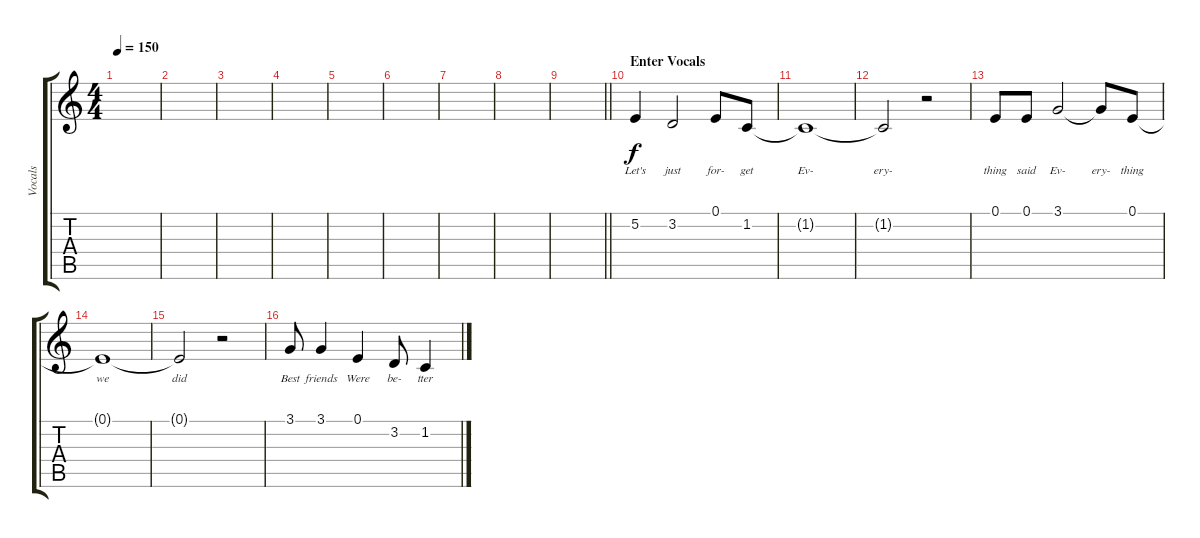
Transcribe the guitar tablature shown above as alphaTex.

\track ("Vocals" "Vocals") {instrument clarinet}
\staff {score tabs}
\tuning (E4 B3 G3 D3 A2 E2) {hide}
\ts (4 4)
\tempo 150
\clef g2
\ks c
|
|
|
|
|
|
|
|
\barLineRight lightlight
|
\section ("" "Enter Vocals")
5.2.4{lyrics (0 "Let's") lyrics (1 "") lyrics (2 "") lyrics (3 "") lyrics (4 "")} 3.2.2{lyrics (0 "just") lyrics (1 "") lyrics (2 "") lyrics (3 "") lyrics (4 "")} 0.1.8{lyrics (0 "for-") lyrics (1 "") lyrics (2 "") lyrics (3 "") lyrics (4 "")} 1.2.8{lyrics (0 "get") lyrics (1 "") lyrics (2 "") lyrics (3 "") lyrics (4 "")} |
1.2{t}.1{lyrics (0 "Ev-") lyrics (1 "") lyrics (2 "") lyrics (3 "") lyrics (4 "")} |
1.2{t}.2{lyrics (0 "ery-") lyrics (1 "") lyrics (2 "") lyrics (3 "") lyrics (4 "")} r.2 |
0.1.8{lyrics (0 "thing") lyrics (1 "") lyrics (2 "") lyrics (3 "") lyrics (4 "")} 0.1.8{lyrics (0 "said") lyrics (1 "") lyrics (2 "") lyrics (3 "") lyrics (4 "")} 3.1.2{lyrics (0 "Ev-") lyrics (1 "") lyrics (2 "") lyrics (3 "") lyrics (4 "")} 3.1{t}.8{lyrics (0 "ery-") lyrics (1 "") lyrics (2 "") lyrics (3 "") lyrics (4 "")} 0.1.8{lyrics (0 "thing") lyrics (1 "") lyrics (2 "") lyrics (3 "") lyrics (4 "")} |
0.1{t}.1{lyrics (0 "we") lyrics (1 "") lyrics (2 "") lyrics (3 "") lyrics (4 "")} |
0.1{t}.2{lyrics (0 "did") lyrics (1 "") lyrics (2 "") lyrics (3 "") lyrics (4 "")} r.2 |
3.1.8{lyrics (0 "Best") lyrics (1 "") lyrics (2 "") lyrics (3 "") lyrics (4 "")} 3.1.4{lyrics (0 "friends") lyrics (1 "") lyrics (2 "") lyrics (3 "") lyrics (4 "")} 0.1.4{lyrics (0 "Were") lyrics (1 "") lyrics (2 "") lyrics (3 "") lyrics (4 "")} 3.2.8{lyrics (0 "be-") lyrics (1 "") lyrics (2 "") lyrics (3 "") lyrics (4 "")} 1.2.4{lyrics (0 "tter") lyrics (1 "") lyrics (2 "") lyrics (3 "") lyrics (4 "")}
